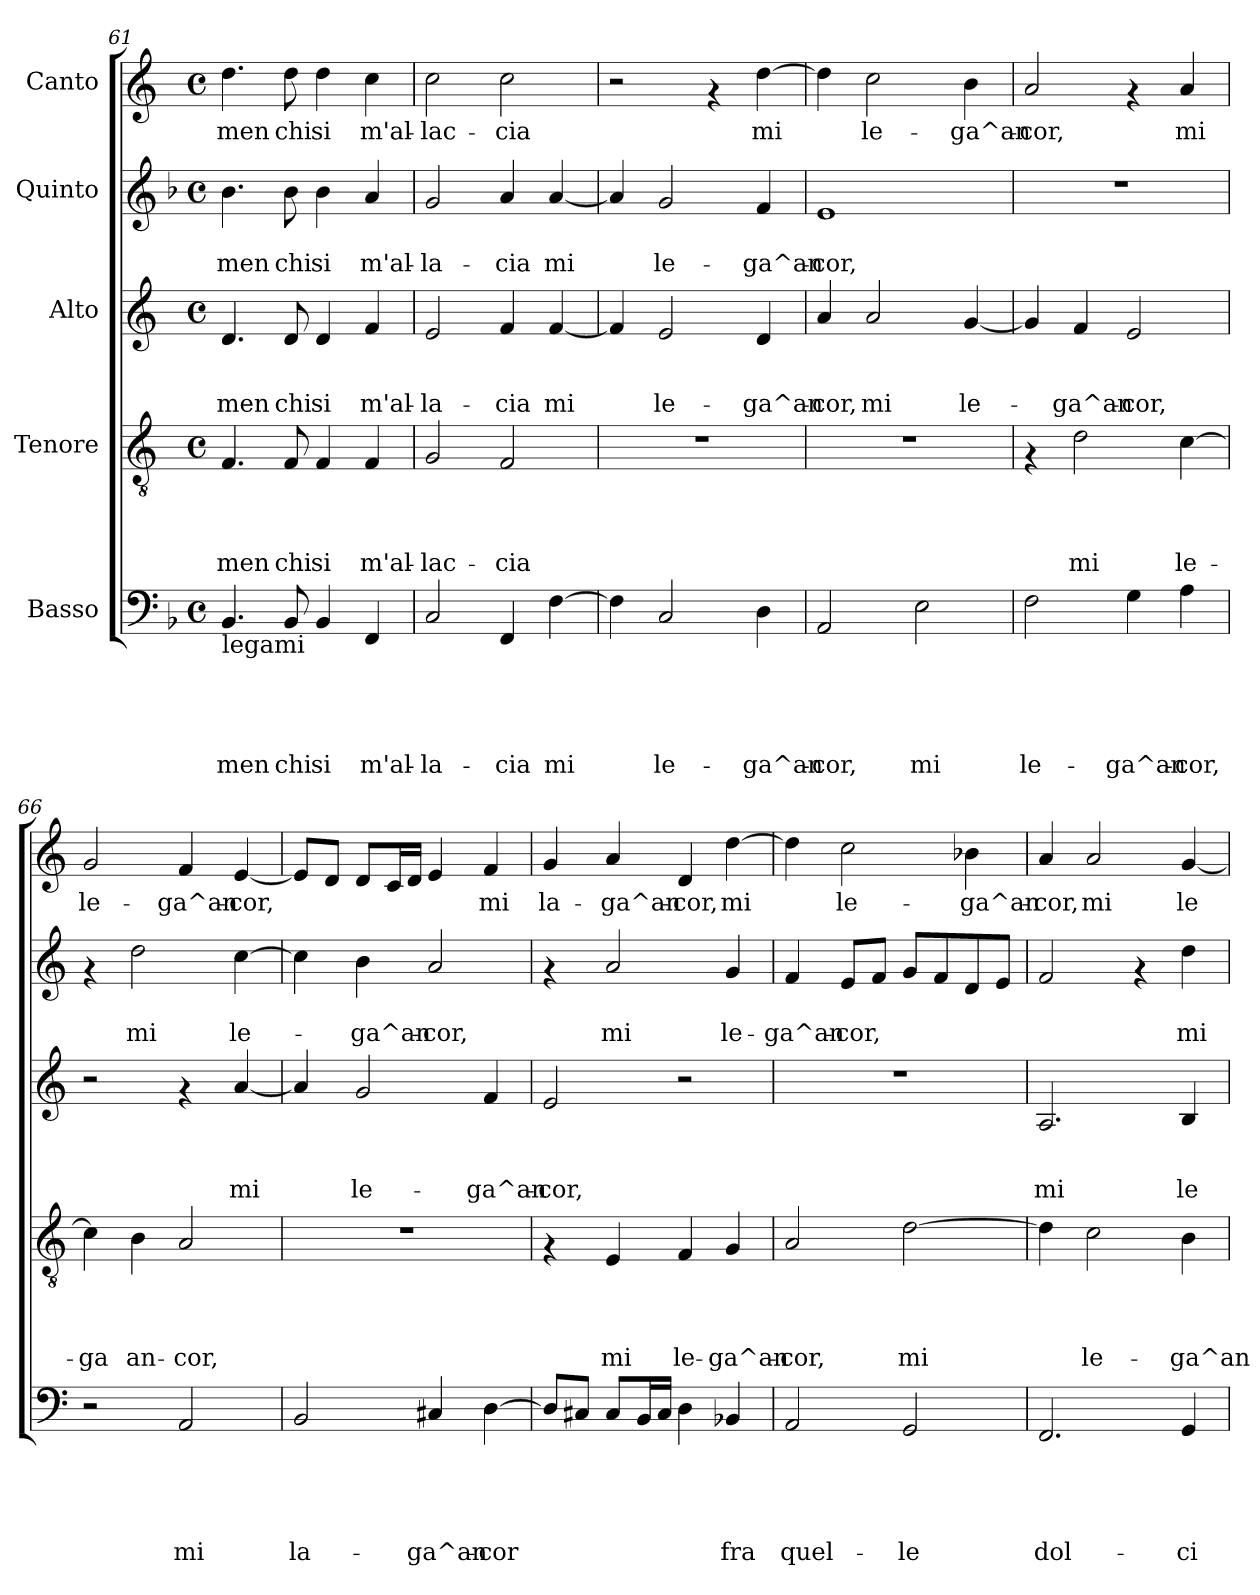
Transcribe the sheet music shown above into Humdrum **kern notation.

**kern	**text	**text	**text	**text	**text	**kern	**text	**text	**text	**text	**kern	**text	**text	**text	**kern	**text	**text	**kern	**text
*part5	*part5	*part5	*part5	*part5	*part5	*part4	*part4	*part4	*part4	*part4	*part3	*part3	*part3	*part3	*part2	*part2	*part2	*part1	*part1
*staff5	*staff5	*staff5	*staff5	*staff5	*staff5	*staff4	*staff4	*staff4	*staff4	*staff4	*staff3	*staff3	*staff3	*staff3	*staff2	*staff2	*staff2	*staff1	*staff1
*I"Basso	*	*	*	*	*	*I"Tenore	*	*	*	*	*I"Alto	*	*	*	*I"Quinto	*	*	*I"Canto	*
!!LO:PB:g=z
*clefF4	*	*	*	*	*	*clefGv2	*	*	*	*	*clefG2	*	*	*	*clefG2	*	*	*clefG2	*
*k[b-]	*	*	*	*	*	*k[]	*	*	*	*	*k[]	*	*	*	*k[b-]	*	*	*k[]	*
*F:	*	*	*	*	*	*C:	*	*	*	*	*C:	*	*	*	*F:	*	*	*C:	*
*M4/4	*	*	*	*	*	*M4/4	*	*	*	*	*M4/4	*	*	*	*M4/4	*	*	*M4/4	*
*met(c)	*	*	*	*	*	*met(c)	*	*	*	*	*met(c)	*	*	*	*met(c)	*	*	*met(c)	*
=61	=61	=61	=61	=61	=61	=61	=61	=61	=61	=61	=61	=61	=61	=61	=61	=61	=61	=61	=61
!LO:TX:b:t=legami	!	!	!	!	!	!	!	!	!	!	!	!	!	!	!	!	!	!	!
!	!	!	!	!	!LO:LY:b	!	!	!	!	!LO:LY:b	!	!	!	!LO:LY:b	!	!	!LO:LY:b	!	!LO:LY:b
4.BB-/	.	.	.	.	-men	4.F/	.	.	.	-men	4.d/	.	.	-men	4.b-\	.	-men	4.dd\	-men
!	!	!	!	!	!LO:LY:b	!	!	!	!	!LO:LY:b	!	!	!	!LO:LY:b	!	!	!LO:LY:b	!	!LO:LY:b
8BB-/	.	.	.	.	chi	8F/	.	.	.	chi	8d/	.	.	chi	8b-\	.	chi	8dd\	chi
!	!	!	!	!	!LO:LY:b	!	!	!	!	!LO:LY:b	!	!	!	!LO:LY:b	!	!	!LO:LY:b	!	!LO:LY:b
4BB-/	.	.	.	.	si	4F/	.	.	.	si	4d/	.	.	si	4b-\	.	si	4dd\	si
!	!	!	!	!	!LO:LY:b	!	!	!	!	!LO:LY:b	!	!	!	!LO:LY:b	!	!	!LO:LY:b	!	!LO:LY:b
4FF/	.	.	.	.	m'al-	4F/	.	.	.	m'al-	4f/	.	.	m'al-	4a/	.	m'al-	4cc\	m'al-
=62	=62	=62	=62	=62	=62	=62	=62	=62	=62	=62	=62	=62	=62	=62	=62	=62	=62	=62	=62
!	!	!	!	!	!LO:LY:b	!	!	!	!	!LO:LY:b	!	!	!	!LO:LY:b	!	!	!LO:LY:b	!	!LO:LY:b
2C/	.	.	.	.	-la-	2G/	.	.	.	-lac-	2e/	.	.	-la-	2g/	.	-la-	2cc\	-lac-
!	!	!	!	!	!LO:LY:b	!	!	!	!	!LO:LY:b	!	!	!	!LO:LY:b	!	!	!LO:LY:b	!	!LO:LY:b
4FF/	.	.	.	.	-cia	2F/	.	.	.	-cia	4f/	.	.	-cia	4a/	.	-cia	2cc\	-cia
!	!	!	!	!	!LO:LY:b	!	!	!	!	!	!	!	!	!LO:LY:b	!	!	!LO:LY:b	!	!
[>4F\	.	.	.	.	mi	.	.	.	.	.	[<4f/	.	.	mi	[<4a/	.	mi	.	.
=63	=63	=63	=63	=63	=63	=63	=63	=63	=63	=63	=63	=63	=63	=63	=63	=63	=63	=63	=63
4F\]	.	.	.	.	.	1r	.	.	.	.	4f/]	.	.	.	4a/]	.	.	2r	.
!	!	!	!	!	!LO:LY:b	!	!	!	!	!	!	!	!	!LO:LY:b	!	!	!LO:LY:b	!	!
2C/	.	.	.	.	le-	.	.	.	.	.	2e/	.	.	le-	2g/	.	le-	.	.
.	.	.	.	.	.	.	.	.	.	.	.	.	.	.	.	.	.	4rf	.
!	!	!	!	!	!LO:LY:b	!	!	!	!	!	!	!	!	!LO:LY:b	!	!	!LO:LY:b	!	!LO:LY:b
4D\	.	.	.	.	-ga^an-	.	.	.	.	.	4d/	.	.	-ga^an-	4f/	.	-ga^an-	[>4dd\	mi
=64	=64	=64	=64	=64	=64	=64	=64	=64	=64	=64	=64	=64	=64	=64	=64	=64	=64	=64	=64
!	!	!	!	!	!LO:LY:b	!	!	!	!	!	!	!	!	!LO:LY:b	!	!	!LO:LY:b	!	!
2AA/	.	.	.	.	-cor,	1r	.	.	.	.	4a/	.	.	-cor,	1e	.	-cor,	4dd\]	.
!	!	!	!	!	!	!	!	!	!	!	!	!	!	!LO:LY:b	!	!	!	!	!LO:LY:b
.	.	.	.	.	.	.	.	.	.	.	2a/	.	.	mi	.	.	.	2cc\	le-
!	!	!	!	!	!LO:LY:b	!	!	!	!	!	!	!	!	!	!	!	!	!	!
2E\	.	.	.	.	mi	.	.	.	.	.	.	.	.	.	.	.	.	.	.
!	!	!	!	!	!	!	!	!	!	!	!	!	!	!LO:LY:b	!	!	!	!	!LO:LY:b
.	.	.	.	.	.	.	.	.	.	.	[<4g/	.	.	le-	.	.	.	4b\	-ga^an-
=65	=65	=65	=65	=65	=65	=65	=65	=65	=65	=65	=65	=65	=65	=65	=65	=65	=65	=65	=65
!	!	!	!	!	!LO:LY:b	!	!	!	!	!	!	!	!	!	!	!	!	!	!LO:LY:b
2F\	.	.	.	.	le-	4rF	.	.	.	.	4g/]	.	.	.	1r	.	.	2a/	-cor,
!	!	!	!	!	!	!	!	!	!	!LO:LY:b	!	!	!	!LO:LY:b	!	!	!	!	!
.	.	.	.	.	.	2d\	.	.	.	mi	4f/	.	.	-ga^an-	.	.	.	.	.
!	!	!	!	!	!LO:LY:b	!	!	!	!	!	!	!	!	!LO:LY:b	!	!	!	!	!
4G\	.	.	.	.	-ga^an-	.	.	.	.	.	2e/	.	.	-cor,	.	.	.	4rf	.
!	!	!	!	!	!LO:LY:b	!	!	!	!	!LO:LY:b	!	!	!	!	!	!	!	!	!LO:LY:b
4A\	.	.	.	.	-cor,	[<4c\	.	.	.	le-	.	.	.	.	.	.	.	4a/	mi
!!LO:LB:g=z
=66	=66	=66	=66	=66	=66	=66	=66	=66	=66	=66	=66	=66	=66	=66	=66	=66	=66	=66	=66
*k[]	*	*	*	*	*	*	*	*	*	*	*	*	*	*	*k[]	*	*	*	*
*C:	*	*	*	*	*	*	*	*	*	*	*	*	*	*	*C:	*	*	*	*
!	!	!	!	!	!	!	!	!	!	!LO:LY:b	!	!	!	!	!	!	!	!	!LO:LY:b
2r	.	.	.	.	.	4c\]	.	.	.	-ga	2r	.	.	.	4rf	.	.	2g/	le-
!	!	!	!	!	!	!	!	!	!	!LO:LY:b	!	!	!	!	!	!	!LO:LY:b	!	!
.	.	.	.	.	.	4B\	.	.	.	an-	.	.	.	.	2dd\	.	mi	.	.
!	!	!	!	!	!LO:LY:b	!	!	!	!	!LO:LY:b	!	!	!	!	!	!	!	!	!LO:LY:b
2AA/	.	.	.	.	mi	2A/	.	.	.	-cor,	4rf	.	.	.	.	.	.	4f/	-ga^an-
!	!	!	!	!	!	!	!	!	!	!	!	!	!	!LO:LY:b	!	!	!LO:LY:b	!	!LO:LY:b
.	.	.	.	.	.	.	.	.	.	.	[<4a/	.	.	mi	[>4cc\	.	le-	[<4e/	-cor,
=67	=67	=67	=67	=67	=67	=67	=67	=67	=67	=67	=67	=67	=67	=67	=67	=67	=67	=67	=67
!	!	!	!	!	!LO:LY:b	!	!	!	!	!	!	!	!	!	!	!	!	!	!
2BB/	.	.	.	.	la-	1r	.	.	.	.	4a/]	.	.	.	4cc\]	.	.	8e/L]	.
.	.	.	.	.	.	.	.	.	.	.	.	.	.	.	.	.	.	8d/J	.
!	!	!	!	!	!	!	!	!	!	!	!	!	!	!LO:LY:b	!	!	!LO:LY:b	!	!
.	.	.	.	.	.	.	.	.	.	.	2g/	.	.	le-	4b\	.	-ga^an-	8d/L	.
.	.	.	.	.	.	.	.	.	.	.	.	.	.	.	.	.	.	16c/L	.
.	.	.	.	.	.	.	.	.	.	.	.	.	.	.	.	.	.	16d/JJ	.
!	!	!	!	!	!LO:LY:b	!	!	!	!	!	!	!	!	!	!	!	!LO:LY:b	!	!
4C#X/	.	.	.	.	-ga^an-	.	.	.	.	.	.	.	.	.	2a/	.	-cor,	4e/	.
!	!	!	!	!	!LO:LY:b	!	!	!	!	!	!	!	!	!LO:LY:b	!	!	!	!	!LO:LY:b
[>4D\	.	.	.	.	-cor	.	.	.	.	.	4f/	.	.	-ga^an-	.	.	.	4f/	mi
=68	=68	=68	=68	=68	=68	=68	=68	=68	=68	=68	=68	=68	=68	=68	=68	=68	=68	=68	=68
!	!	!	!	!	!	!	!	!	!	!	!	!	!	!LO:LY:b	!	!	!	!	!LO:LY:b
8D/L]	.	.	.	.	.	4rF	.	.	.	.	2e/	.	.	-cor,	4rf	.	.	4g/	la-
8C#X/J	.	.	.	.	.	.	.	.	.	.	.	.	.	.	.	.	.	.	.
!	!	!	!	!	!	!	!	!	!	!LO:LY:b	!	!	!	!	!	!	!LO:LY:b	!	!LO:LY:b
8C#/L	.	.	.	.	.	4E/	.	.	.	mi	.	.	.	.	2a/	.	mi	4a/	-ga^an-
16BB/L	.	.	.	.	.	.	.	.	.	.	.	.	.	.	.	.	.	.	.
16C#/JJ	.	.	.	.	.	.	.	.	.	.	.	.	.	.	.	.	.	.	.
!	!	!	!	!	!	!	!	!	!	!LO:LY:b	!	!	!	!	!	!	!	!	!LO:LY:b
4D\	.	.	.	.	.	4F/	.	.	.	le-	2r	.	.	.	.	.	.	4d/	-cor,
!	!	!	!	!	!LO:LY:b	!	!	!	!	!LO:LY:b	!	!	!	!	!	!	!LO:LY:b	!	!LO:LY:b
4BB-X/	.	.	.	.	fra	4G/	.	.	.	-ga^an-	.	.	.	.	4g/	.	le-	[>4dd\	mi
=69	=69	=69	=69	=69	=69	=69	=69	=69	=69	=69	=69	=69	=69	=69	=69	=69	=69	=69	=69
!	!	!	!	!	!LO:LY:b	!	!	!	!	!LO:LY:b	!	!	!	!	!	!	!LO:LY:b	!	!
2AA/	.	.	.	.	quel-	2A/	.	.	.	-cor,	1r	.	.	.	4f/	.	-ga^an-	4dd\]	.
!	!	!	!	!	!	!	!	!	!	!	!	!	!	!	!	!	!LO:LY:b	!	!LO:LY:b
.	.	.	.	.	.	.	.	.	.	.	.	.	.	.	8e/L	.	-cor,	2cc\	le-
.	.	.	.	.	.	.	.	.	.	.	.	.	.	.	8f/J	.	.	.	.
!	!	!	!	!	!LO:LY:b	!	!	!	!	!LO:LY:b	!	!	!	!	!	!	!	!	!
2GG/	.	.	.	.	-le	[>2d\	.	.	.	mi	.	.	.	.	8g/L	.	.	.	.
.	.	.	.	.	.	.	.	.	.	.	.	.	.	.	8f/	.	.	.	.
!	!	!	!	!	!	!	!	!	!	!	!	!	!	!	!	!	!	!	!LO:LY:b
.	.	.	.	.	.	.	.	.	.	.	.	.	.	.	8d/	.	.	4b-X\	-ga^an-
.	.	.	.	.	.	.	.	.	.	.	.	.	.	.	8e/J	.	.	.	.
=70	=70	=70	=70	=70	=70	=70	=70	=70	=70	=70	=70	=70	=70	=70	=70	=70	=70	=70	=70
!	!	!	!	!	!LO:LY:b	!	!	!	!	!	!	!	!	!LO:LY:b	!	!	!	!	!LO:LY:b
2.FF/	.	.	.	.	dol-	4d\]	.	.	.	.	2.A/	.	.	mi	2f/	.	.	4a/	-cor,
!	!	!	!	!	!	!	!	!	!	!LO:LY:b	!	!	!	!	!	!	!	!	!LO:LY:b
.	.	.	.	.	.	2c\	.	.	.	le-	.	.	.	.	.	.	.	2a/	mi
.	.	.	.	.	.	.	.	.	.	.	.	.	.	.	4rf	.	.	.	.
!	!	!	!	!	!LO:LY:b	!	!	!	!	!LO:LY:b	!	!	!	!LO:LY:b	!	!	!LO:LY:b	!	!LO:LY:b
4GG/	.	.	.	.	-ci	4B\	.	.	.	-ga^an-	4B/	.	.	le-	4dd\	.	mi	[<4g/	le-
=	=	=	=	=	=	=	=	=	=	=	=	=	=	=	=	=	=	=	=
*-	*-	*-	*-	*-	*-	*-	*-	*-	*-	*-	*-	*-	*-	*-	*-	*-	*-	*-	*-
